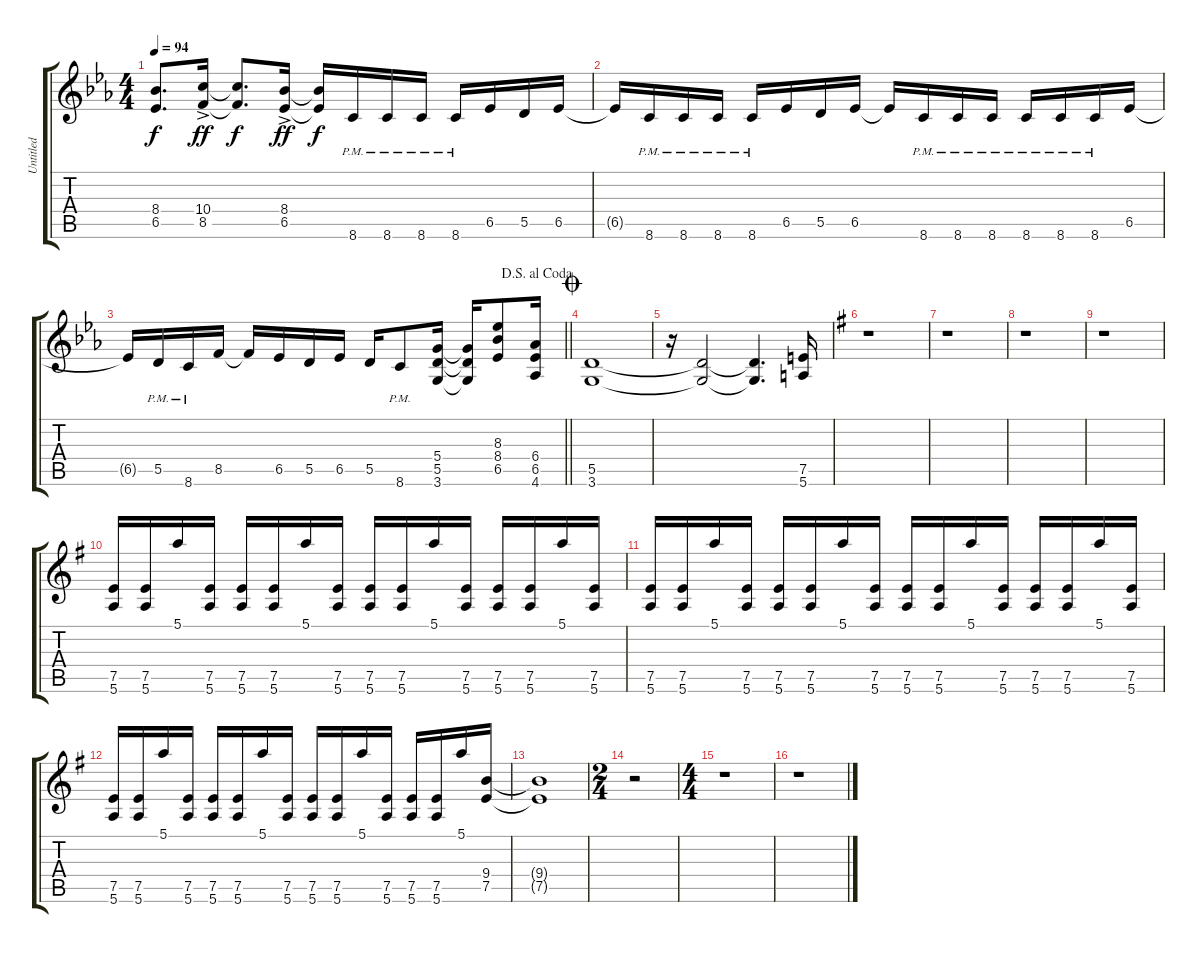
\track ("Untitled" "Untitled") {instrument distortionguitar}
\staff {score tabs}
\tuning (E4 B3 G3 D3 A2 E2) {hide}
\ts (4 4)
\tempo 94
\clef g2
\ks eb
(8.4{t} 6.5{t}).8{d dy f} (10.4{ac} 8.5{ac}).16{dy ff} (10.4{t} 8.5{t}).8{d dy f} (8.4{ac} 6.5{ac}).16{dy ff} (8.4{t} 6.5{t}).16{dy f} 8.6{pm}.16 8.6{pm}.16 8.6{pm}.16 8.6{pm}.16 6.5.16 5.5.16 6.5.16 |
6.5{t}.16 8.6{pm}.16 8.6{pm}.16 8.6{pm}.16 8.6{pm}.16 6.5.16 5.5.16 6.5.16 6.5{t}.16 8.6{pm}.16 8.6{pm}.16 8.6{pm}.16 8.6{pm}.16 8.6{pm}.16 8.6{pm}.16 6.5.16 |
\jump dalsegnoalcoda
\barLineRight lightlight
6.5{t}.16 5.5{pm}.16 8.6{pm}.16 8.5.16 8.5{t}.16 6.5.16 5.5.16 6.5.16 5.5.16 8.6{pm}.8 (5.4 5.5 3.6).16 (5.4{t} 5.5{t} 3.6{t}).16 (8.3 8.4 6.5).8 (6.4 6.5 4.6).16 |
\jump coda
(5.5 3.6).1 |
r.16 (5.5{t} 3.6{t}).2 (5.5{t} 3.6{t}).4{d} (7.5 5.6).16 |
\ks g
r.1 |
r.1 |
r.1 |
r.1 |
(7.5 5.6).16 (7.5 5.6).16 5.1.16 (7.5 5.6).16 (7.5 5.6).16 (7.5 5.6).16 5.1.16 (7.5 5.6).16 (7.5 5.6).16 (7.5 5.6).16 5.1.16 (7.5 5.6).16 (7.5 5.6).16 (7.5 5.6).16 5.1.16 (7.5 5.6).16 |
(7.5 5.6).16 (7.5 5.6).16 5.1.16 (7.5 5.6).16 (7.5 5.6).16 (7.5 5.6).16 5.1.16 (7.5 5.6).16 (7.5 5.6).16 (7.5 5.6).16 5.1.16 (7.5 5.6).16 (7.5 5.6).16 (7.5 5.6).16 5.1.16 (7.5 5.6).16 |
(7.5 5.6).16 (7.5 5.6).16 5.1.16 (7.5 5.6).16 (7.5 5.6).16 (7.5 5.6).16 5.1.16 (7.5 5.6).16 (7.5 5.6).16 (7.5 5.6).16 5.1.16 (7.5 5.6).16 (7.5 5.6).16 (7.5 5.6).16 5.1.16 (9.4 7.5).16 |
(9.4{t} 7.5{t}).1 |
\ts (2 4)
r.2 |
\ts (4 4)
r.1 |
r.1
